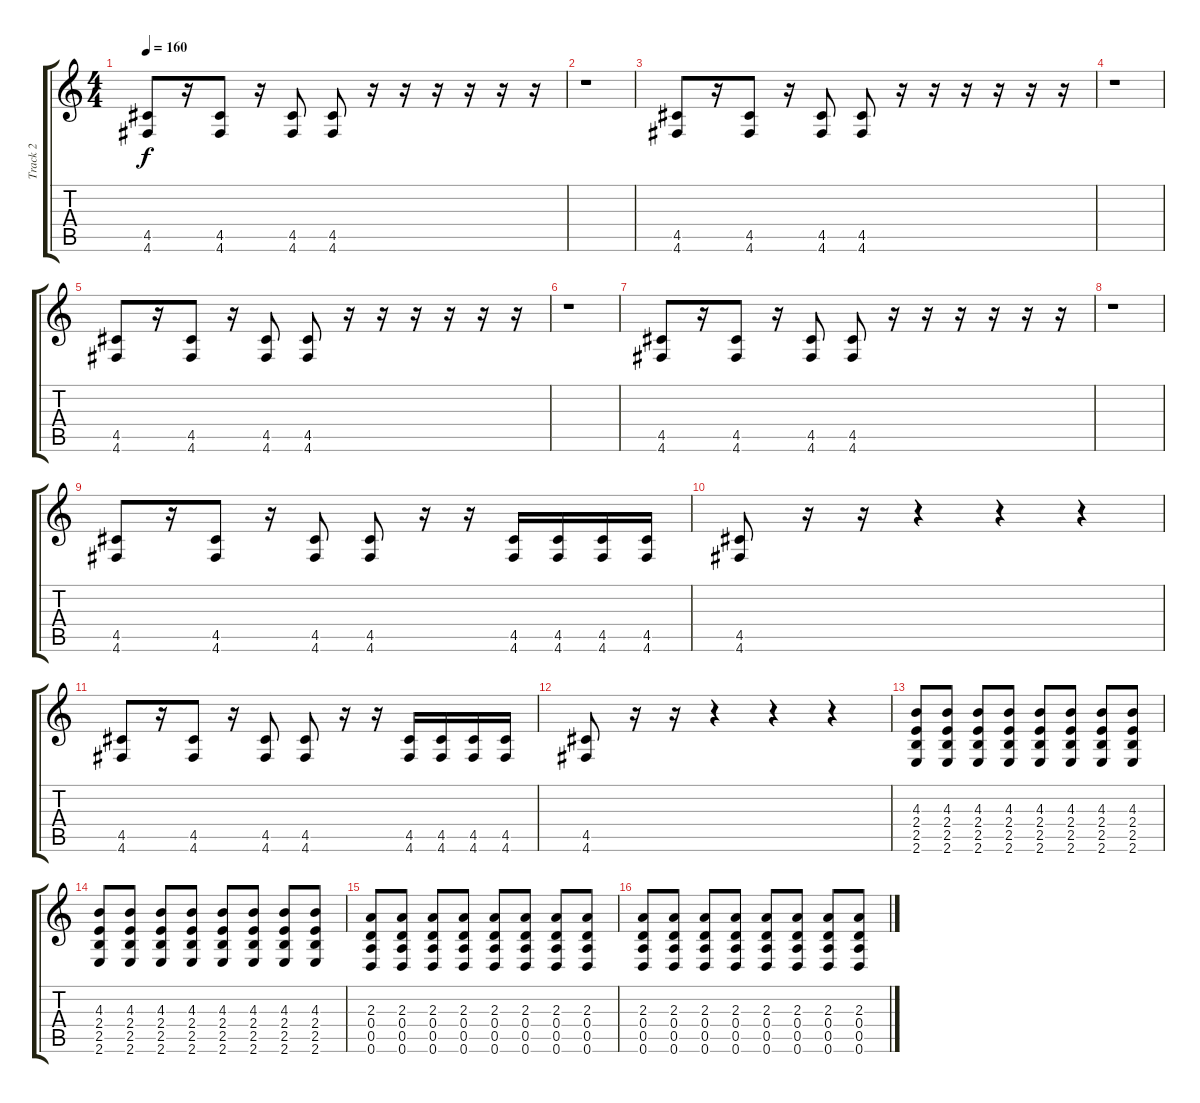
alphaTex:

\track ("Track 2" "Track 2") {instrument distortionguitar}
\staff {score tabs}
\tuning (E4 B3 G3 D3 A2 D2) {hide}
\ts (4 4)
\tempo 160
\clef g2
\ks c
(4.5 4.6).8{dy f} r.16 (4.5 4.6).8 r.16 (4.5 4.6).8 (4.5 4.6).8 r.16 r.16 r.16 r.16 r.16 r.16 |
r.1 |
(4.5 4.6).8 r.16 (4.5 4.6).8 r.16 (4.5 4.6).8 (4.5 4.6).8 r.16 r.16 r.16 r.16 r.16 r.16 |
r.1 |
(4.5 4.6).8 r.16 (4.5 4.6).8 r.16 (4.5 4.6).8 (4.5 4.6).8 r.16 r.16 r.16 r.16 r.16 r.16 |
r.1 |
(4.5 4.6).8 r.16 (4.5 4.6).8 r.16 (4.5 4.6).8 (4.5 4.6).8 r.16 r.16 r.16 r.16 r.16 r.16 |
r.1 |
(4.5 4.6).8 r.16 (4.5 4.6).8 r.16 (4.5 4.6).8 (4.5 4.6).8 r.16 r.16 (4.5 4.6).16 (4.5 4.6).16 (4.5 4.6).16 (4.5 4.6).16 |
(4.5 4.6).8 r.16 r.16 r.4 r.4 r.4 |
(4.5 4.6).8 r.16 (4.5 4.6).8 r.16 (4.5 4.6).8 (4.5 4.6).8 r.16 r.16 (4.5 4.6).16 (4.5 4.6).16 (4.5 4.6).16 (4.5 4.6).16 |
(4.5 4.6).8 r.16 r.16 r.4 r.4 r.4 |
(4.3 2.4 2.5 2.6).8 (4.3 2.4 2.5 2.6).8 (4.3 2.4 2.5 2.6).8 (4.3 2.4 2.5 2.6).8 (4.3 2.4 2.5 2.6).8 (4.3 2.4 2.5 2.6).8 (4.3 2.4 2.5 2.6).8 (4.3 2.4 2.5 2.6).8 |
(4.3 2.4 2.5 2.6).8 (4.3 2.4 2.5 2.6).8 (4.3 2.4 2.5 2.6).8 (4.3 2.4 2.5 2.6).8 (4.3 2.4 2.5 2.6).8 (4.3 2.4 2.5 2.6).8 (4.3 2.4 2.5 2.6).8 (4.3 2.4 2.5 2.6).8 |
(2.3 0.4 0.5 0.6).8 (2.3 0.4 0.5 0.6).8 (2.3 0.4 0.5 0.6).8 (2.3 0.4 0.5 0.6).8 (2.3 0.4 0.5 0.6).8 (2.3 0.4 0.5 0.6).8 (2.3 0.4 0.5 0.6).8 (2.3 0.4 0.5 0.6).8 |
(2.3 0.4 0.5 0.6).8 (2.3 0.4 0.5 0.6).8 (2.3 0.4 0.5 0.6).8 (2.3 0.4 0.5 0.6).8 (2.3 0.4 0.5 0.6).8 (2.3 0.4 0.5 0.6).8 (2.3 0.4 0.5 0.6).8 (2.3 0.4 0.5 0.6).8
